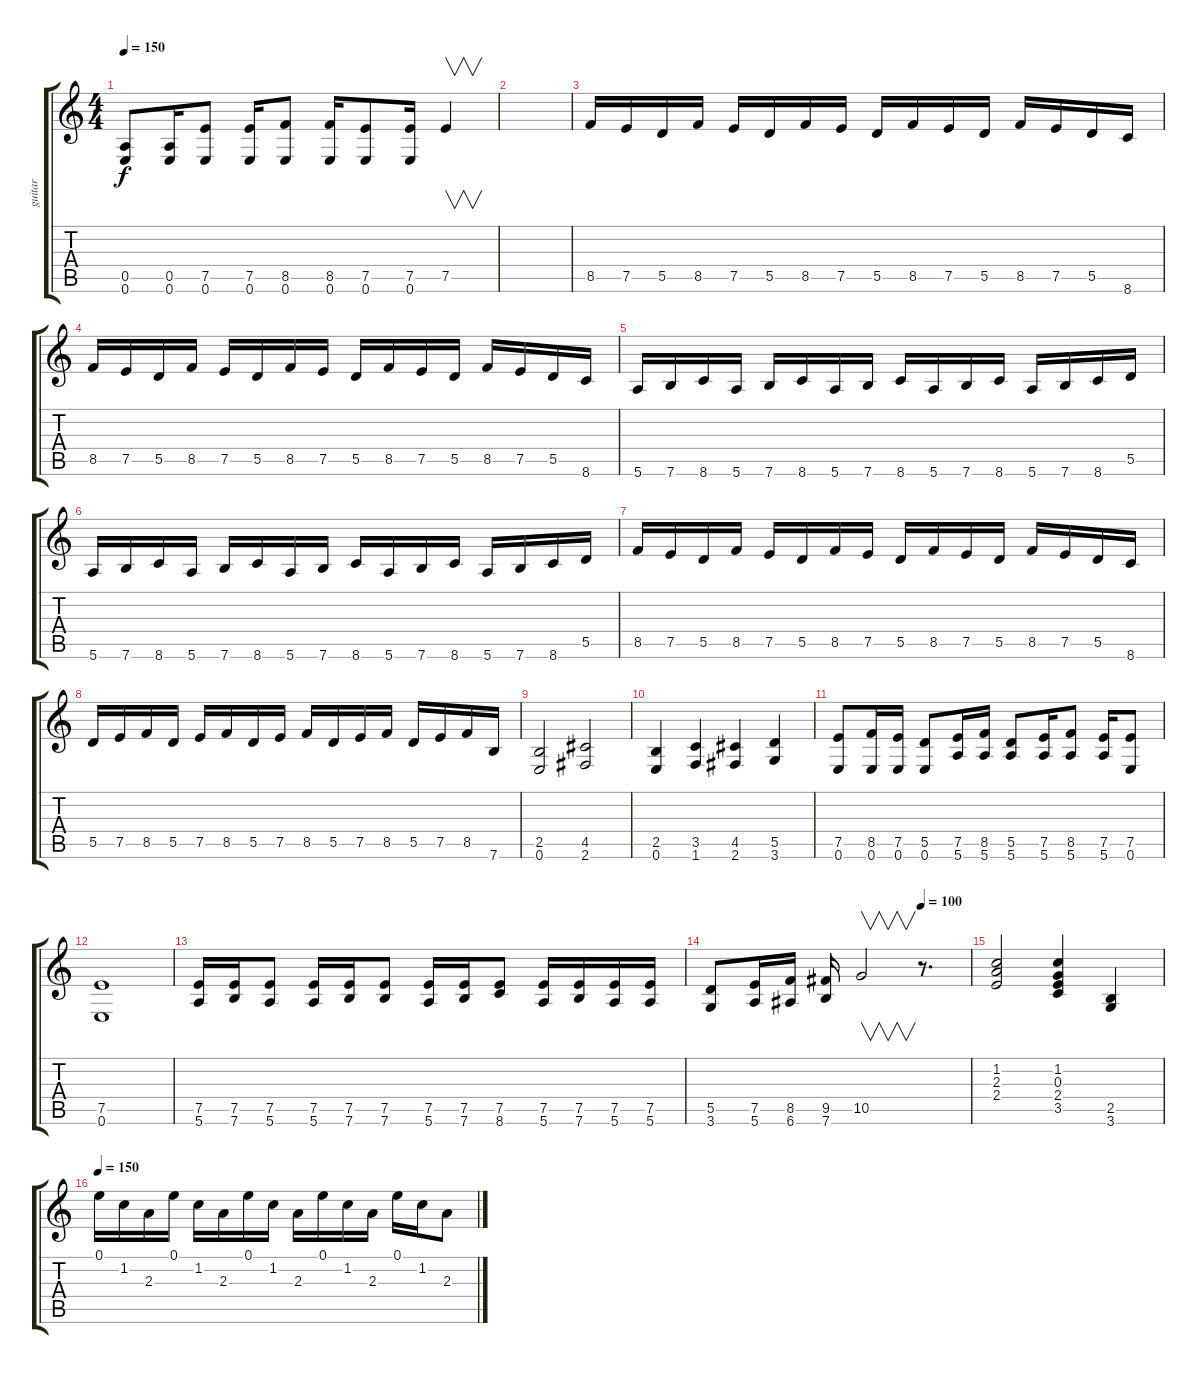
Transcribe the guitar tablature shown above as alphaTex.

\track ("guitar" "guitar") {instrument distortionguitar}
\staff {score tabs}
\tuning (E4 B3 G3 D3 A2 E2) {hide}
\ts (4 4)
\tempo 150
\clef g2
\ks c
(0.5 0.6).8{dy f} (0.5 0.6).16 (7.5 0.6).8 (7.5 0.6).16 (8.5 0.6).8 (8.5 0.6).16 (7.5 0.6).8 (7.5 0.6).16 7.5.4{v} |
|
8.5.16 7.5.16 5.5.16 8.5.16 7.5.16 5.5.16 8.5.16 7.5.16 5.5.16 8.5.16 7.5.16 5.5.16 8.5.16 7.5.16 5.5.16 8.6.16 |
8.5.16 7.5.16 5.5.16 8.5.16 7.5.16 5.5.16 8.5.16 7.5.16 5.5.16 8.5.16 7.5.16 5.5.16 8.5.16 7.5.16 5.5.16 8.6.16 |
5.6.16 7.6.16 8.6.16 5.6.16 7.6.16 8.6.16 5.6.16 7.6.16 8.6.16 5.6.16 7.6.16 8.6.16 5.6.16 7.6.16 8.6.16 5.5.16 |
5.6.16 7.6.16 8.6.16 5.6.16 7.6.16 8.6.16 5.6.16 7.6.16 8.6.16 5.6.16 7.6.16 8.6.16 5.6.16 7.6.16 8.6.16 5.5.16 |
8.5.16 7.5.16 5.5.16 8.5.16 7.5.16 5.5.16 8.5.16 7.5.16 5.5.16 8.5.16 7.5.16 5.5.16 8.5.16 7.5.16 5.5.16 8.6.16 |
5.5.16 7.5.16 8.5.16 5.5.16 7.5.16 8.5.16 5.5.16 7.5.16 8.5.16 5.5.16 7.5.16 8.5.16 5.5.16 7.5.16 8.5.16 7.6.16 |
(2.5 0.6).2 (4.5 2.6).2 |
(2.5 0.6).4 (3.5 1.6).4 (4.5 2.6).4 (5.5 3.6).4 |
(7.5 0.6).8 (8.5 0.6).16 (7.5 0.6).16 (5.5 0.6).8 (7.5 5.6).16 (8.5 5.6).16 (5.5 5.6).8 (7.5 5.6).16 (8.5 5.6).8 (7.5 5.6).16 (7.5 0.6).8 |
(7.5 0.6).1 |
(7.5 5.6).16 (7.5 7.6).16 (7.5 5.6).8 (7.5 5.6).16 (7.5 7.6).16 (7.5 7.6).8 (7.5 5.6).16 (7.5 7.6).16 (7.5 8.6).8 (7.5 5.6).16 (7.5 7.6).16 (7.5 5.6).16 (7.5 5.6).16 |
\tempo (100 0.8125)
(5.5 3.6).8 (7.5 5.6).16 (8.5 6.6).16 (9.5 7.6).16 10.5.2{v} r.8{d instrument acousticguitarnylon} |
(1.2 2.3 2.4).2 (1.2 0.3 2.4 3.5).4 (2.5 3.6).4 |
\tempo 150
0.1.16{instrument overdrivenguitar} 1.2.16 2.3.16 0.1.16 1.2.16 2.3.16 0.1.16 1.2.16 2.3.16 0.1.16 1.2.16 2.3.16 0.1.16 1.2.16 2.3.8
